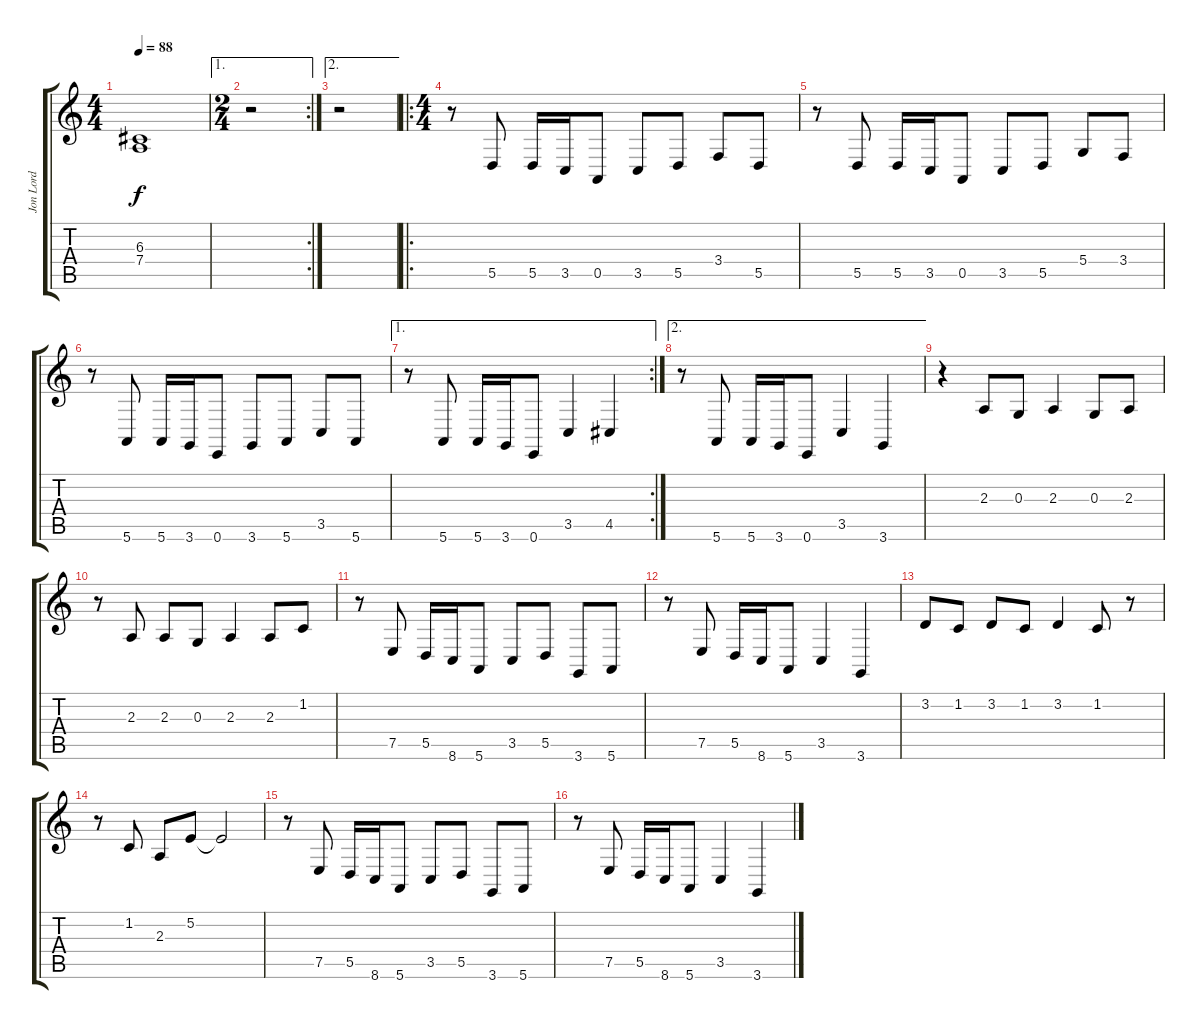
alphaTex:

\track ("Jon Lord" "Jon Lord") {instrument drawbarorgan}
\staff {score tabs}
\tuning (E4 B3 G3 D3 A2 E2) {hide}
\ts (4 4)
\tempo 88
\clef g2
\ks c
(6.3 7.4).1{dy f} |
\ae 1
\rc 2
\ts (2 4)
r.2 |
\ae 2
r.2 |
\ro
\ts (4 4)
r.8 5.5.8 5.5.16 3.5.16 0.5.8 3.5.8 5.5.8 3.4.8 5.5.8 |
r.8 5.5.8 5.5.16 3.5.16 0.5.8 3.5.8 5.5.8 5.4.8 3.4.8 |
r.8 5.6.8 5.6.16 3.6.16 0.6.8 3.6.8 5.6.8 3.5.8 5.6.8 |
\ae 1
\rc 2
r.8 5.6.8 5.6.16 3.6.16 0.6.8 3.5.4 4.5.4 |
\ae 2
r.8 5.6.8 5.6.16 3.6.16 0.6.8 3.5.4 3.6.4 |
r.4 2.3.8 0.3.8 2.3.4 0.3.8 2.3.8 |
r.8 2.3.8 2.3.8 0.3.8 2.3.4 2.3.8 1.2.8 |
r.8 7.5.8 5.5.16 8.6.16 5.6.8 3.5.8 5.5.8 3.6.8 5.6.8 |
r.8 7.5.8 5.5.16 8.6.16 5.6.8 3.5.4 3.6.4 |
3.2.8 1.2.8 3.2.8 1.2.8 3.2.4 1.2.8 r.8 |
r.8 1.2.8 2.3.8 5.2.8 5.2{t}.2 |
r.8 7.5.8 5.5.16 8.6.16 5.6.8 3.5.8 5.5.8 3.6.8 5.6.8 |
r.8 7.5.8 5.5.16 8.6.16 5.6.8 3.5.4 3.6.4
